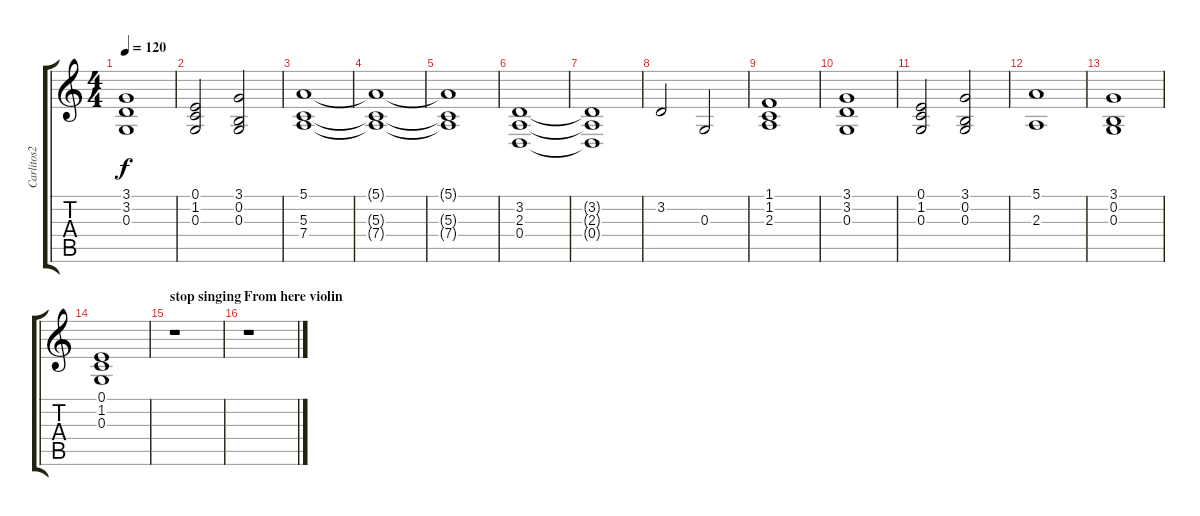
\track ("Carlitos2" "Carlitos2") {instrument choiraahs}
\staff {score tabs}
\tuning (E4 B3 G3 D3 A2 E2) {hide}
\ts (4 4)
\tempo 120
\clef g2
\ks c
(3.1 3.2 0.3).1{dy f} |
(0.1 1.2 0.3).2 (3.1 0.2 0.3).2 |
(5.1 5.3 7.4).1 |
(5.1{t} 5.3{t} 7.4{t}).1 |
(5.1{t} 5.3{t} 7.4{t}).1 |
(3.2 2.3 0.4).1 |
(3.2{t} 2.3{t} 0.4{t}).1 |
3.2.2 0.3.2 |
(1.1 1.2 2.3).1 |
(3.1 3.2 0.3).1 |
(0.1 1.2 0.3).2 (3.1 0.2 0.3).2 |
(5.1 2.3).1 |
(3.1 0.2 0.3).1 |
(0.1 1.2 0.3).1 |
\section ("" "stop singing")
r.1 |
\section ("" "From here violin")
r.1
